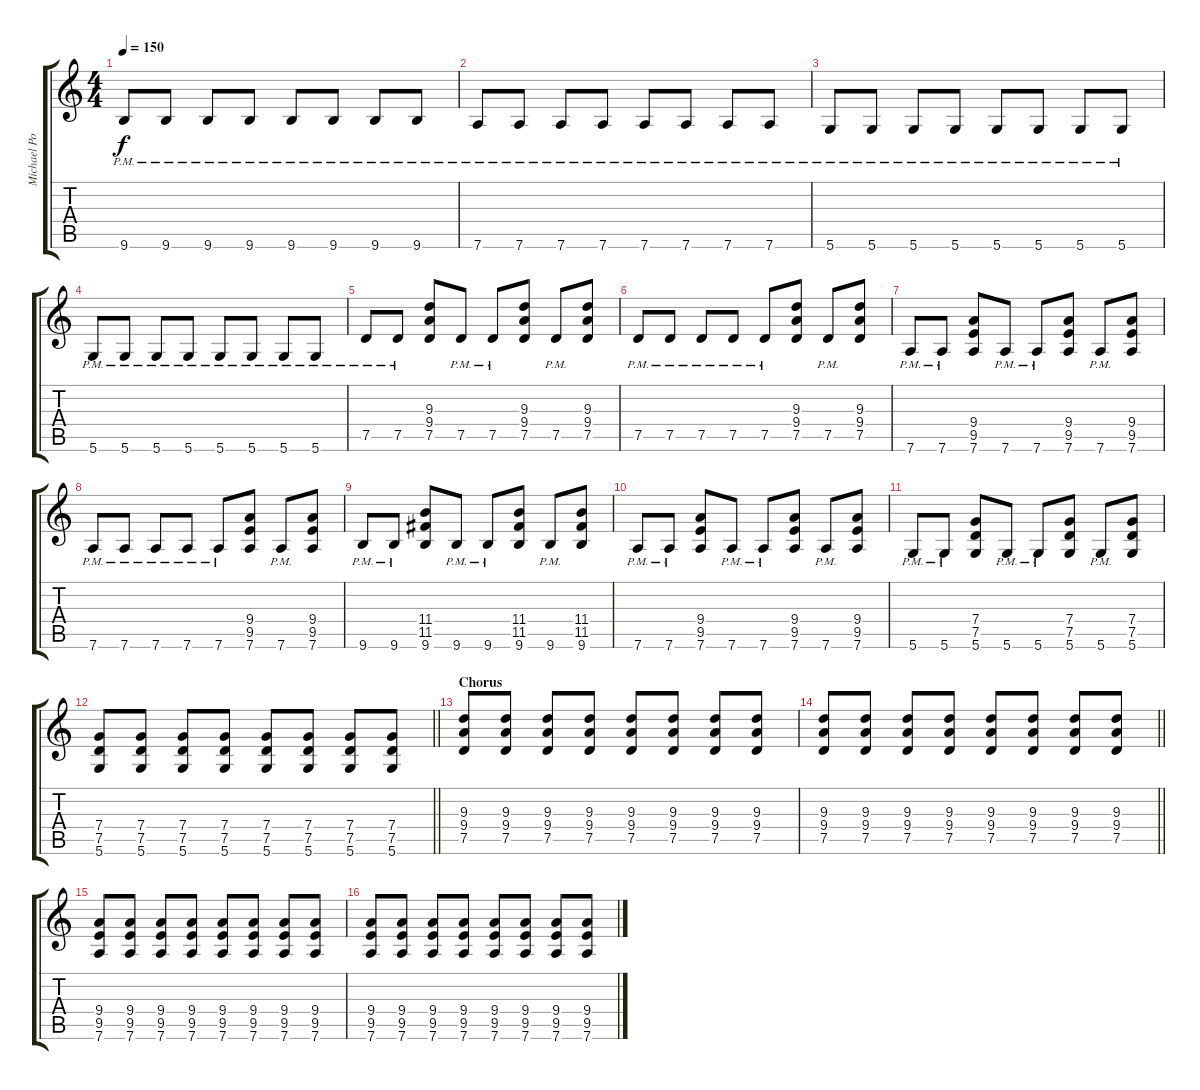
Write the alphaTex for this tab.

\track ("Michael Poulsen Rythm " "Michael Po") {instrument distortionguitar}
\staff {score tabs}
\tuning (D4 A3 F3 C3 G2 D2) {hide}
\ts (4 4)
\tempo 150
\clef g2
\ks c
9.6{pm}.8{dy f} 9.6{pm}.8 9.6{pm}.8 9.6{pm}.8 9.6{pm}.8 9.6{pm}.8 9.6{pm}.8 9.6{pm}.8 |
7.6{pm}.8 7.6{pm}.8 7.6{pm}.8 7.6{pm}.8 7.6{pm}.8 7.6{pm}.8 7.6{pm}.8 7.6{pm}.8 |
5.6{pm}.8 5.6{pm}.8 5.6{pm}.8 5.6{pm}.8 5.6{pm}.8 5.6{pm}.8 5.6{pm}.8 5.6{pm}.8 |
5.6{pm}.8 5.6{pm}.8 5.6{pm}.8 5.6{pm}.8 5.6{pm}.8 5.6{pm}.8 5.6{pm}.8 5.6{pm}.8 |
7.5{pm}.8 7.5{pm}.8 (9.3 9.4 7.5).8 7.5{pm}.8 7.5{pm}.8 (9.3 9.4 7.5).8 7.5{pm}.8 (9.3 9.4 7.5).8 |
7.5{pm}.8 7.5{pm}.8 7.5{pm}.8 7.5{pm}.8 7.5{pm}.8 (9.3 9.4 7.5).8 7.5{pm}.8 (9.3 9.4 7.5).8 |
7.6{pm}.8 7.6{pm}.8 (9.4 9.5 7.6).8 7.6{pm}.8 7.6{pm}.8 (9.4 9.5 7.6).8 7.6{pm}.8 (9.4 9.5 7.6).8 |
7.6{pm}.8 7.6{pm}.8 7.6{pm}.8 7.6{pm}.8 7.6{pm}.8 (9.4 9.5 7.6).8 7.6{pm}.8 (9.4 9.5 7.6).8 |
9.6{pm}.8 9.6{pm}.8 (11.4 11.5 9.6).8 9.6{pm}.8 9.6{pm}.8 (11.4 11.5 9.6).8 9.6{pm}.8 (11.4 11.5 9.6).8 |
7.6{pm}.8 7.6{pm}.8 (9.4 9.5 7.6).8 7.6{pm}.8 7.6{pm}.8 (9.4 9.5 7.6).8 7.6{pm}.8 (9.4 9.5 7.6).8 |
5.6{pm}.8 5.6{pm}.8 (7.4 7.5 5.6).8 5.6{pm}.8 5.6{pm}.8 (7.4 7.5 5.6).8 5.6{pm}.8 (7.4 7.5 5.6).8 |
\barLineRight lightlight
(7.4 7.5 5.6).8 (7.4 7.5 5.6).8 (7.4 7.5 5.6).8 (7.4 7.5 5.6).8 (7.4 7.5 5.6).8 (7.4 7.5 5.6).8 (7.4 7.5 5.6).8 (7.4 7.5 5.6).8 |
\section ("" "Chorus")
(9.3 9.4 7.5).8 (9.3 9.4 7.5).8 (9.3 9.4 7.5).8 (9.3 9.4 7.5).8 (9.3 9.4 7.5).8 (9.3 9.4 7.5).8 (9.3 9.4 7.5).8 (9.3 9.4 7.5).8 |
\barLineRight lightlight
(9.3 9.4 7.5).8 (9.3 9.4 7.5).8 (9.3 9.4 7.5).8 (9.3 9.4 7.5).8 (9.3 9.4 7.5).8 (9.3 9.4 7.5).8 (9.3 9.4 7.5).8 (9.3 9.4 7.5).8 |
\section ("" "")
(9.4 9.5 7.6).8 (9.4 9.5 7.6).8 (9.4 9.5 7.6).8 (9.4 9.5 7.6).8 (9.4 9.5 7.6).8 (9.4 9.5 7.6).8 (9.4 9.5 7.6).8 (9.4 9.5 7.6).8 |
(9.4 9.5 7.6).8 (9.4 9.5 7.6).8 (9.4 9.5 7.6).8 (9.4 9.5 7.6).8 (9.4 9.5 7.6).8 (9.4 9.5 7.6).8 (9.4 9.5 7.6).8 (9.4 9.5 7.6).8
